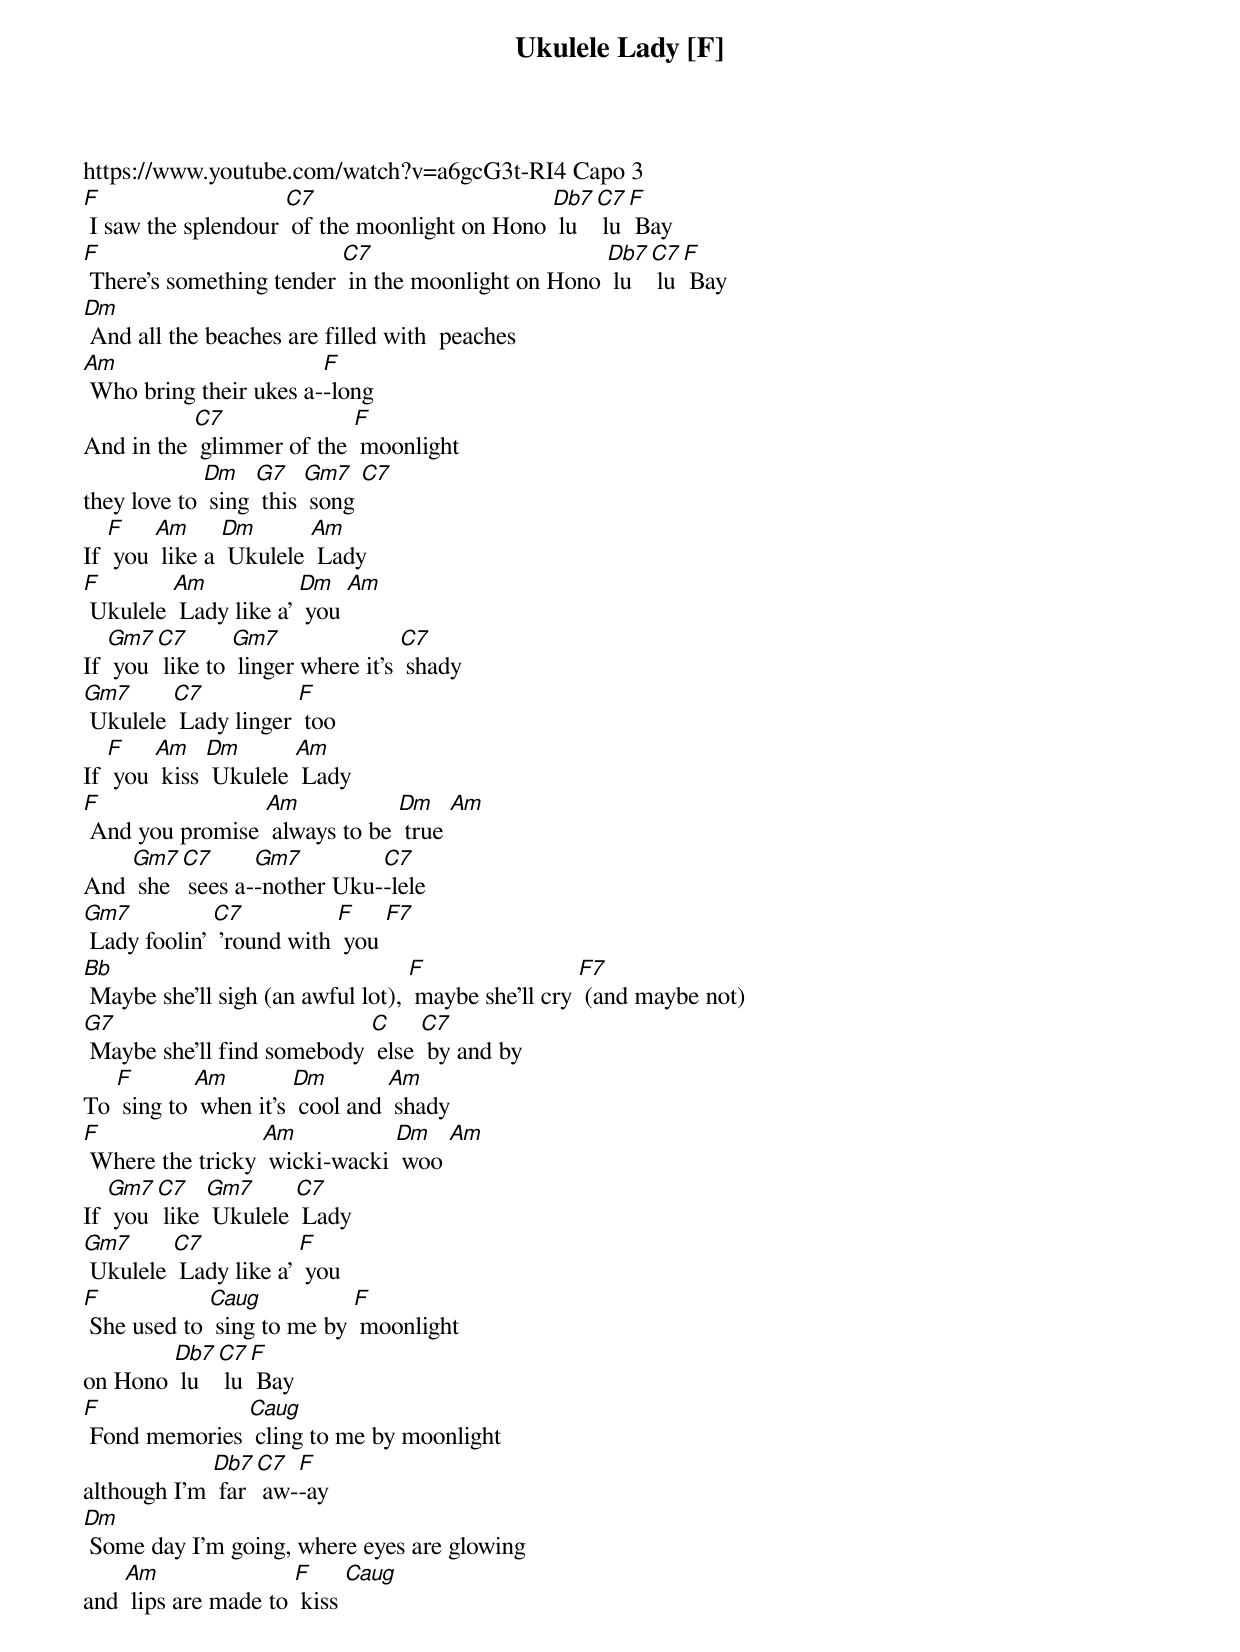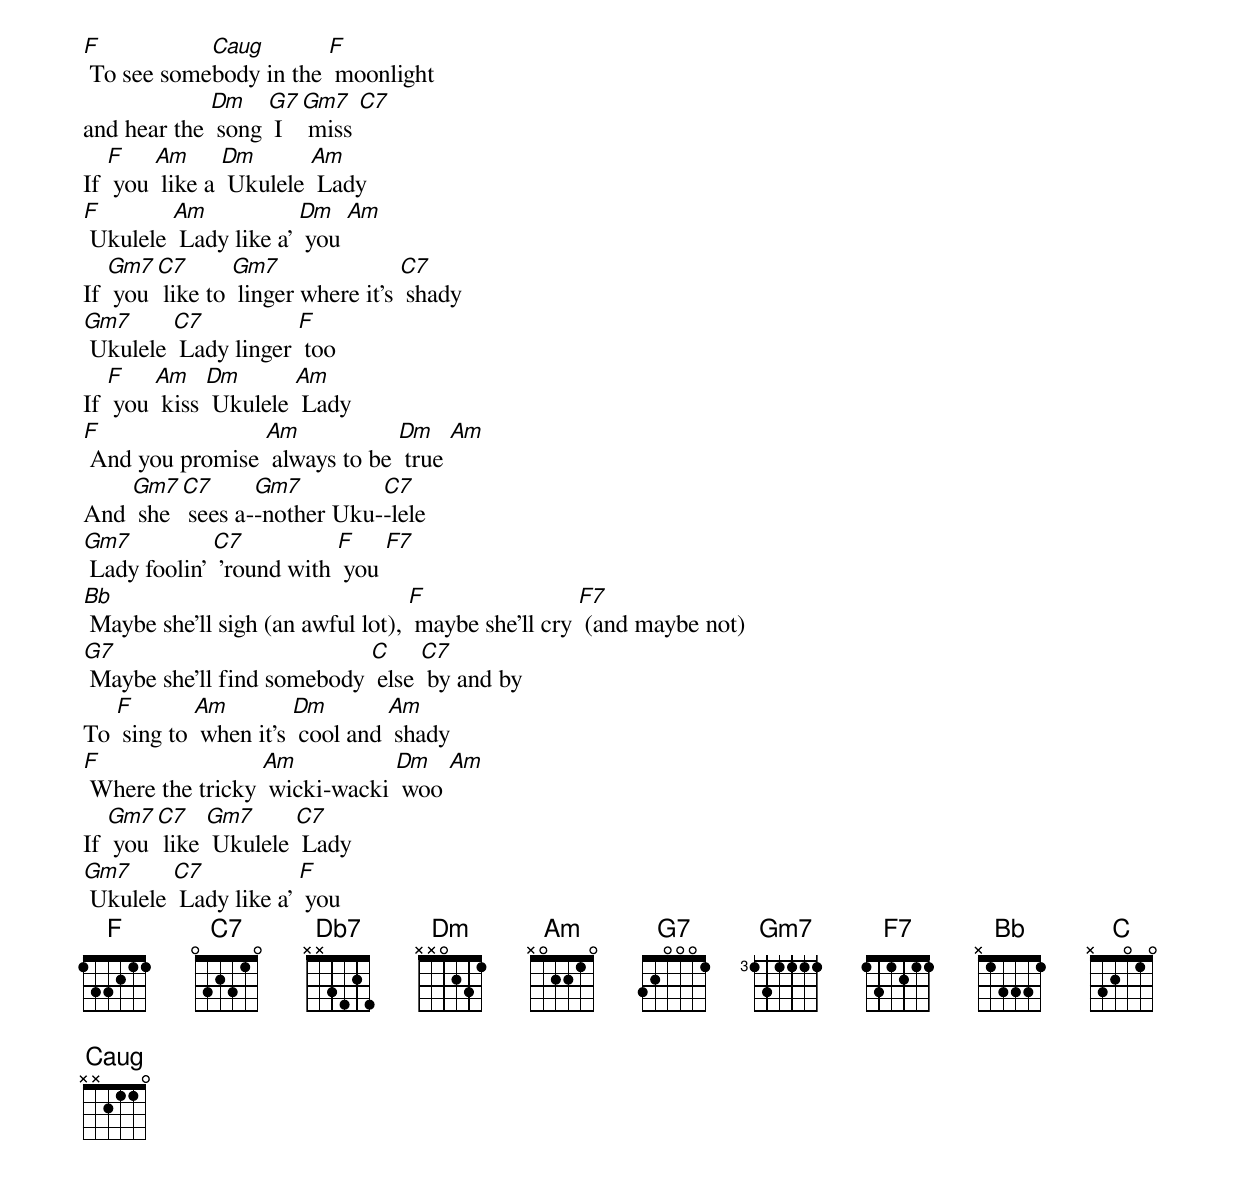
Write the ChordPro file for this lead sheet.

{t: Ukulele Lady [F] }
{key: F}
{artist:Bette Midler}
https://www.youtube.com/watch?v=a6gcG3t-RI4 Capo 3
[F] I saw the splendour [C7] of the moonlight on Hono [Db7] lu [C7] lu [F] Bay
[F] There's something tender [C7] in the moonlight on Hono [Db7] lu [C7] lu [F] Bay
[Dm] And all the beaches are filled with  peaches
[Am] Who bring their ukes a-[F]-long
And in the [C7] glimmer of the [F] moonlight
they love to [Dm] sing [G7] this [Gm7] song [C7]
{c: }
If [F] you [Am] like a [Dm] Ukulele [Am] Lady
[F] Ukulele [Am] Lady like a' [Dm] you [Am]
If [Gm7] you [C7] like to [Gm7] linger where it's [C7] shady
[Gm7] Ukulele [C7] Lady linger [F] too
If [F] you [Am] kiss [Dm] Ukulele [Am] Lady
[F] And you promise [Am] always to be [Dm] true [Am]
And [Gm7] she [C7] sees a-[Gm7]-nother Uku-[C7]-lele
[Gm7] Lady foolin' [C7] 'round with [F] you [F7]
{c: }
[Bb] Maybe she'll sigh (an awful lot), [F] maybe she'll cry [F7] (and maybe not)
[G7] Maybe she'll find somebody [C] else [C7] by and by
To [F] sing to [Am] when it's [Dm] cool and [Am] shady
[F] Where the tricky [Am] wicki-wacki [Dm] woo [Am]
If [Gm7] you [C7] like [Gm7] Ukulele [C7] Lady
[Gm7] Ukulele [C7] Lady like a' [F] you
{c: }
[F] She used to [Caug] sing to me by [F] moonlight
on Hono [Db7] lu [C7] lu [F] Bay
[F] Fond memories [Caug] cling to me by moonlight
although I'm [Db7] far [C7] aw-[F]-ay
[Dm] Some day I'm going, where eyes are glowing
and [Am] lips are made to [F] kiss [Caug]
[F] To see some[Caug]body in the [F] moonlight
and hear the [Dm] song [G7] I [Gm7] miss [C7]
{c: }
If [F] you [Am] like a [Dm] Ukulele [Am] Lady
[F] Ukulele [Am] Lady like a' [Dm] you [Am]
If [Gm7] you [C7] like to [Gm7] linger where it's [C7] shady
[Gm7] Ukulele [C7] Lady linger [F] too
If [F] you [Am] kiss [Dm] Ukulele [Am] Lady
[F] And you promise [Am] always to be [Dm] true [Am]
And [Gm7] she [C7] sees a-[Gm7]-nother Uku-[C7]-lele
[Gm7] Lady foolin' [C7] 'round with [F] you [F7]
{c: }
[Bb] Maybe she'll sigh (an awful lot), [F] maybe she'll cry [F7] (and maybe not)
[G7] Maybe she'll find somebody [C] else [C7] by and by
To [F] sing to [Am] when it's [Dm] cool and [Am] shady
[F] Where the tricky [Am] wicki-wacki [Dm] woo [Am]
If [Gm7] you [C7] like [Gm7] Ukulele [C7] Lady
[Gm7] Ukulele [C7] Lady like a' [F] you
